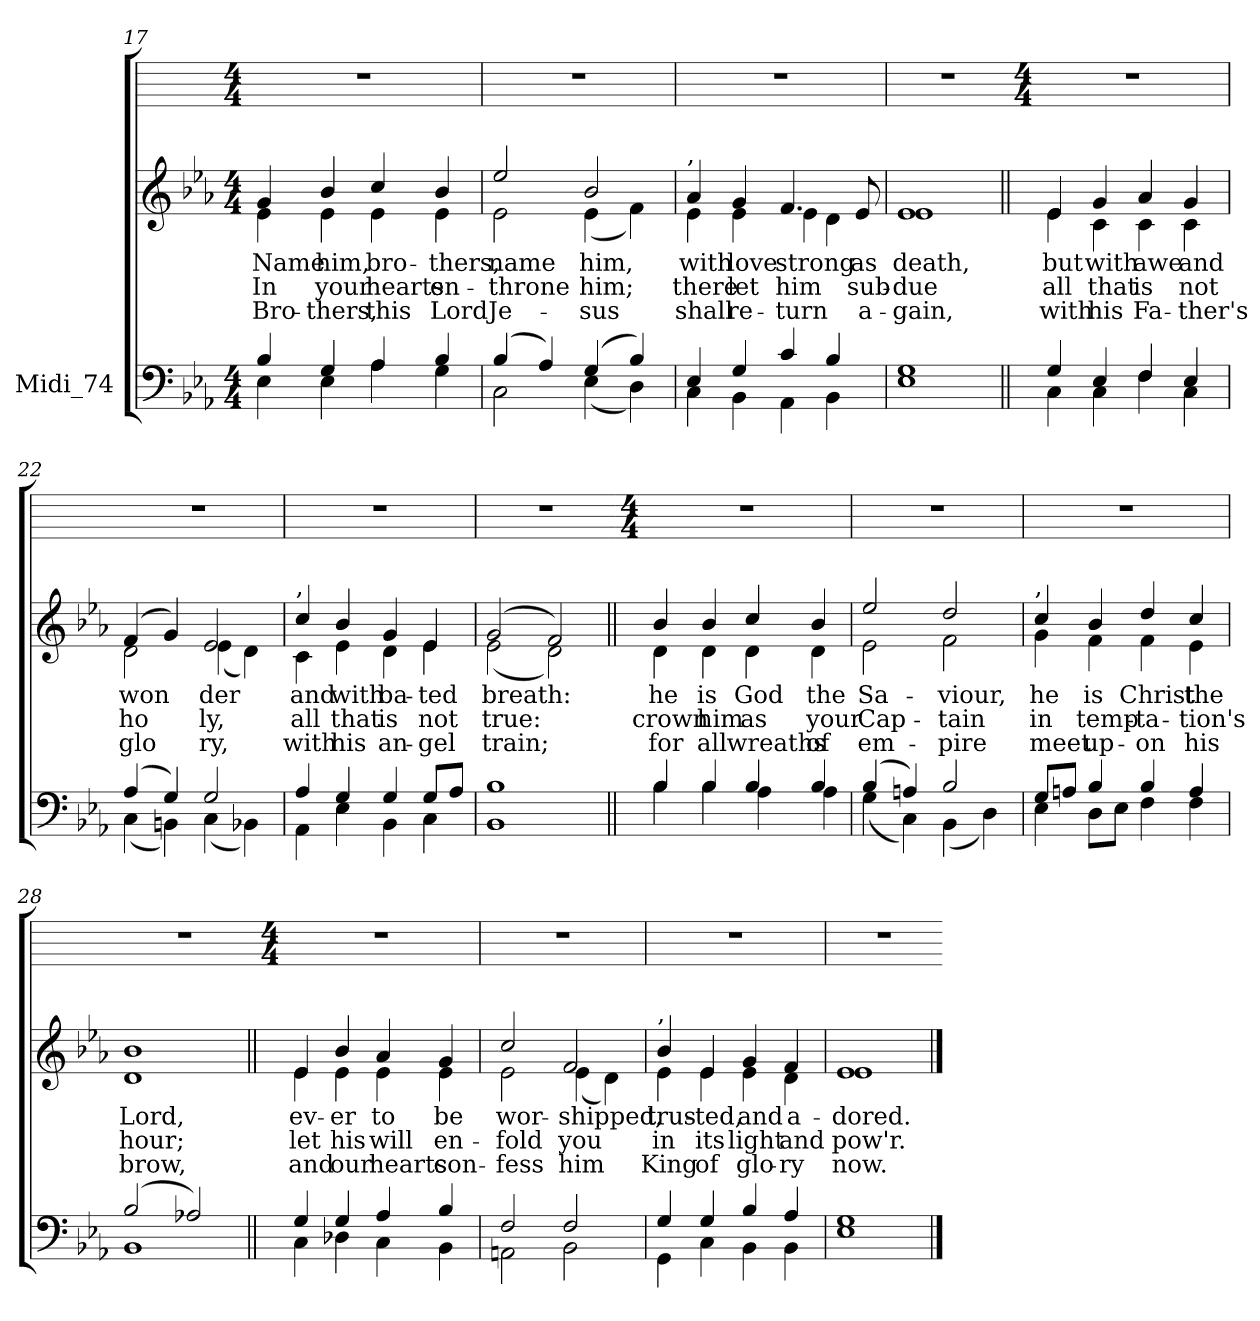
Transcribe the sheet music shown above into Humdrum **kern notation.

**kern	**kern	**text	**text	**text	**kern
*part3	*part2	*part2	*part2	*part2	*part1
*staff3	*staff2	*staff2	*staff2	*staff2	*staff1
*I"Midi_74	*	*	*	*	*
!!LO:LB:g=z
*clefF4	*clefG2	*	*	*	*
*k[b-e-a-]	*k[b-e-a-]	*	*	*	*
*E-:	*E-:	*	*	*	*
*M4/4	*M4/4	*	*	*	*M4/4
=17	=17	=17	=17	=17	=17
*^	*	*	*	*	*
!	!	!LO:TX:a:t=AMNS 148 (E flat) continued	!	!	!	!
!	!	!	!LO:LY:b	!LO:LY:b	!LO:LY:b	!
*	*	*^	*	*	*	*
4B-/	4E-\	4g/	4e-\	Name	In	Bro-	1r
!	!	!	!	!LO:LY:b	!LO:LY:b	!LO:LY:b	!
4G/	4E-\	4b-/	4e-\	-him,	your	thers,	.
!	!	!	!	!LO:LY:b	!LO:LY:b	!LO:LY:b	!
4A-/	4A-\	4cc/	4e-\	bro-	-hearts	this	.
!	!	!	!	!LO:LY:b	!LO:LY:b	!LO:LY:b	!
4B-/	4G\	4b-/	4e-\	thers,	en-	-Lord	.
=18	=18	=18	=18	=18	=18	=18	=18
!	!	!	!	!LO:LY:b	!LO:LY:b	!LO:LY:b	!
(>4B-/	2C\	2ee-/	2e-\	name	throne	Je-	1r
4A-/)	.	.	.	.	.	.	.
!	!	!	!	!LO:LY:b	!LO:LY:b	!LO:LY:b	!
(>4G/	(<4E-\	2b-/	(<4e-\	-him,	him;	sus	.
4B-/)	4D\)	.	4f\)	.	.	.	.
=19	=19	=19	=19	=19	=19	=19	=19
!	!	!LO:TX:a:t=,	!	!	!	!	!
!	!	!	!	!LO:LY:b	!LO:LY:b	!LO:LY:b	!
4E-/	4C\	4a-/	4e-\	with	there	shall	1r
!	!	!	!	!LO:LY:b	!LO:LY:b	!LO:LY:b	!
4G/	4BB-\	4g/	4e-\	love	let	re-	.
!	!	!	!	!LO:LY:b	!LO:LY:b	!LO:LY:b	!
4c/	4AA-\	4.f/	4e-\	-strong	him	turn	.
4B-/	4BB-\	.	4d\	.	.	.	.
!	!	!	!	!LO:LY:b	!LO:LY:b	!LO:LY:b	!
.	.	8e-/	.	as	sub-	-a-	.
=20	=20	=20	=20	=20	=20	=20	=20
!	!	!	!	!LO:LY:b	!LO:LY:b	!LO:LY:b	!
1G/	1E-\	1e-/	1e-\	-death,	due	gain,	1r
!!LO:LB:g=z
=21||	=21||	=21||	=21||	=21	=21	=21	=21
*	*	*	*	*	*	*	*M4/4
!	!	!	!	!LO:LY:b	!LO:LY:b	!LO:LY:b	!
4G/	4C\	4e-/	4e-\	but	all	with	1r
!	!	!	!	!LO:LY:b	!LO:LY:b	!LO:LY:b	!
4E-/	4C\	4g/	4c\	with	that	his	.
!	!	!	!	!LO:LY:b	!LO:LY:b	!LO:LY:b	!
4F/	4F\	4a-/	4c\	awe	is	Fa-	.
!	!	!	!	!LO:LY:b	!LO:LY:b	!LO:LY:b	!
4E-/	4C\	4g/	4c\	-and	not	ther's	.
=22	=22	=22	=22	=22	=22	=22	=22
!	!	!	!	!LO:LY:b	!LO:LY:b	!LO:LY:b	!
(>4A-/	(<4C\	(>4f/	2d\	won	ho	glo	1r
4G/)	4BBn\)	4g/)	.	.	.	.	.
!	!	!	!	!LO:LY:b	!LO:LY:b	!LO:LY:b	!
2G/	(<4C\	2e-/	(<4e-\	der	ly,	ry,	.
.	4BB-X\)	.	4d\)	.	.	.	.
=23	=23	=23	=23	=23	=23	=23	=23
!	!	!LO:TX:a:t=,	!	!	!	!	!
!	!	!	!	!LO:LY:b	!LO:LY:b	!LO:LY:b	!
4A-/	4AA-\	4cc/	4c\	and	all	with	1r
!	!	!	!	!LO:LY:b	!LO:LY:b	!LO:LY:b	!
4G/	4E-\	4b-/	4e-\	with	that	his	.
!	!	!	!	!LO:LY:b	!LO:LY:b	!LO:LY:b	!
4G/	4BB-\	4g/	4d\	ba-	-is	an-	.
!	!	!	!	!LO:LY:b	!LO:LY:b	!LO:LY:b	!
8G/L	4C\	4e-/	4e-\	-ted	not	gel	.
8A-/J	.	.	.	.	.	.	.
=24	=24	=24	=24	=24	=24	=24	=24
!	!	!	!	!LO:LY:b	!LO:LY:b	!LO:LY:b	!
1B-/	1BB-\	(>2g/	(<2e-\	breath:	true:	train;	1r
.	.	2f/)	2d\)	.	.	.	.
!!LO:LB:g=z
=25||	=25||	=25||	=25||	=25	=25	=25	=25
*	*	*	*	*	*	*	*M4/4
!	!	!	!	!LO:LY:b	!LO:LY:b	!LO:LY:b	!
4B-/	4B-\	4b-/	4d\	he	crown	for	1r
!	!	!	!	!LO:LY:b	!LO:LY:b	!LO:LY:b	!
4B-/	4B-\	4b-/	4d\	is	him	all	.
!	!	!	!	!LO:LY:b	!LO:LY:b	!LO:LY:b	!
4B-/	4A-\	4cc/	4d\	God	as	wreaths	.
!	!	!	!	!LO:LY:b	!LO:LY:b	!LO:LY:b	!
4B-/	4A-\	4b-/	4d\	the	your	of	.
=26	=26	=26	=26	=26	=26	=26	=26
!	!	!	!	!LO:LY:b	!LO:LY:b	!LO:LY:b	!
(>4B-/	(4G\	2ee-/	2e-\	Sa-	-Cap-	-em-	1r
4An/)	4C\)	.	.	.	.	.	.
!	!	!	!	!LO:LY:b	!LO:LY:b	!LO:LY:b	!
2B-/	(<4BB-\	2dd/	2f\	-viour,	tain	pire	.
.	4D\)	.	.	.	.	.	.
=27	=27	=27	=27	=27	=27	=27	=27
!	!	!LO:TX:a:t=,	!	!	!	!	!
!	!	!	!	!LO:LY:b	!LO:LY:b	!LO:LY:b	!
8G/L	4E-\	4cc/	4g\	he	in	meet	1r
8An/J	.	.	.	.	.	.	.
!	!	!	!	!LO:LY:b	!LO:LY:b	!LO:LY:b	!
4B-/	8D\L	4b-/	4f\	is	temp-	-up-	.
.	8E-\J	.	.	.	.	.	.
!	!	!	!	!LO:LY:b	!LO:LY:b	!LO:LY:b	!
4B-/	4F\	4dd/	4f\	-Christ	ta-	-on	.
!	!	!	!	!LO:LY:b	!LO:LY:b	!LO:LY:b	!
4A/	4F\	4cc/	4e-\	the	tion's	his	.
=28	=28	=28	=28	=28	=28	=28	=28
!	!	!	!	!LO:LY:b	!LO:LY:b	!LO:LY:b	!
(>2B-/	1BB-\	1b-/	1d\	Lord,	hour;	brow,	1r
2A-X/)	.	.	.	.	.	.	.
!!LO:LB:g=z
=29||	=29||	=29||	=29||	=29	=29	=29	=29
*	*	*	*	*	*	*	*M4/4
!	!	!	!	!LO:LY:b	!LO:LY:b	!LO:LY:b	!
4G/	4C\	4e-/	4e-\	ev-	-let	and	1r
!	!	!	!	!LO:LY:b	!LO:LY:b	!LO:LY:b	!
4G/	4D-X\	4b-/	4e-\	er	his	our	.
!	!	!	!	!LO:LY:b	!LO:LY:b	!LO:LY:b	!
4A-/	4C\	4a-/	4e-\	to	will	hearts	.
!	!	!	!	!LO:LY:b	!LO:LY:b	!LO:LY:b	!
4B-/	4BB-\	4g/	4e-\	be	en-	-con-	.
=30	=30	=30	=30	=30	=30	=30	=30
!	!	!	!	!LO:LY:b	!LO:LY:b	!LO:LY:b	!
2F/	2AAn\	2cc/	2e-\	-wor-	-fold	fess	1r
!	!	!	!	!LO:LY:b	!LO:LY:b	!LO:LY:b	!
2F/	2BB-\	2f/	(<4e-\	shipped,	you	him	.
.	.	.	4d\)	.	.	.	.
=31	=31	=31	=31	=31	=31	=31	=31
!	!	!LO:TX:a:t=,	!	!	!	!	!
!	!	!	!	!LO:LY:b	!LO:LY:b	!LO:LY:b	!
4G/	4GG\	4b-/	4e-\	trus-	-in	King	1r
!	!	!	!	!LO:LY:b	!LO:LY:b	!LO:LY:b	!
4G/	4C\	4e-/	4e-\	ted,	its	of	.
!	!	!	!	!LO:LY:b	!LO:LY:b	!LO:LY:b	!
4B-/	4BB-\	4g/	4e-\	and	light	glo-	.
!	!	!	!	!LO:LY:b	!LO:LY:b	!LO:LY:b	!
4A-/	4BB-\	4f/	4d\	-a-	-and	ry	.
=32	=32	=32	=32	=32	=32	=32	=32
!	!	!	!	!LO:LY:b	!LO:LY:b	!LO:LY:b	!
1G/	1E-\	1e-/	1e-\	dored.	pow'r.	now.	1r
*v	*v	*	*	*	*	*	*
*	*v	*v	*	*	*	*
==	==	=	=	=	=
*-	*-	*-	*-	*-	*-
